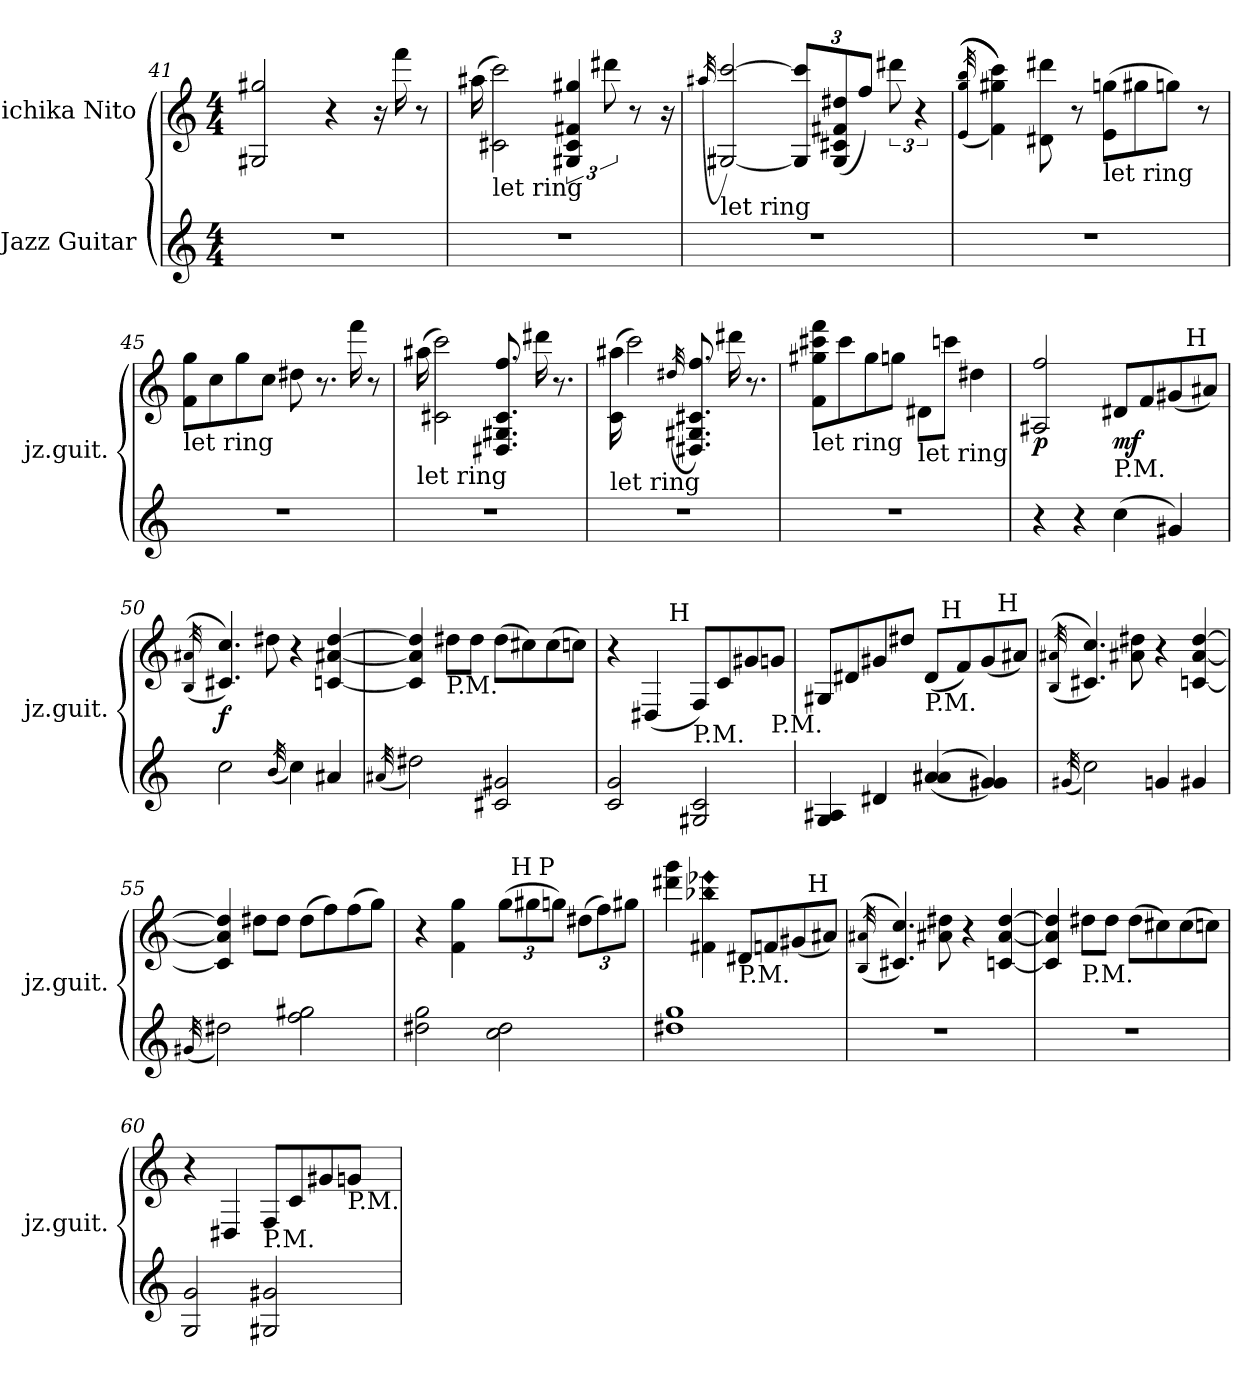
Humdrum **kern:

**kern	**kern	**dynam
*part2	*part1	*part1
*staff2	*staff1	*staff1
*I"Jazz Guitar	*I"ichika Nito	*
*I'jz.guit.	*	*
*clefG2	*clefG2	*
*	*ITrd7c12	*
*k[]	*k[]	*
*C:	*C:	*
*M4/4	*M4/4	*
=41	=41	=41
1r	2GG#X/ 2g#X/	.
.	4r	.
.	16r	.
.	16ff\	.
.	8r	.
!!LO:LB:g=z
=42	=42	=42
1r	(16a#X\	.
!	!LO:TX:b:t=let ring	!
.	2C#X\ 2cc\)	.
.	6GG#X/ 6C#/ 6F#X/ 6g#X/	.
.	12dd#X\	.
.	8r	.
.	16r	.
=43	=43	=43
.	(32qa#X/	.
!	!LO:TX:b:t=let ring	!
1r	[2GG#X/ [2cc/)	.
*	*Xbrackettup	*
.	12GG#/] 12cc/]L	.
.	(12GG#/ 12C#X/ 12F#X/ 12d#X/	.
.	12f/J)	.
*	*brackettup	*
.	12dd#X\	.
.	6r	.
=44	=44	=44
.	(((32qE/ 32qg/ 32qb/	.
1r	4F\ 4g#X\ 4cc\)))	.
.	8D#X\ 8dd#X\	.
.	8r	.
!	!LO:TX:b:t=let ring	!
.	(8E\ 8gn\L	.
.	8g#X\	.
.	8gn\J)	.
.	8r	.
!!LO:LB:g=z
=45	=45	=45
!	!LO:TX:b:t=let ring	!
1r	8F\ 8g\L	.
.	8c\	.
.	8g\	.
.	8c\J	.
.	8d#X\	.
.	8.r	.
.	16ff\	.
.	8r	.
=46	=46	=46
!	!LO:TX:b:t=let ring	!
1r	(16a#X\	.
.	2C#X\ 2cc\)	.
.	8.DD#X/ 8.GG#X/ 8.C#/ 8.f/	.
.	16dd#X\	.
.	8.r	.
=47	=47	=47
!	!LO:TX:b:t=let ring	!
1r	(16C\ 16a#X\	.
.	2cc\)	.
.	(32qd#X/	.
.	8.DD#X/ 8.GG#X/ 8.C#X/ 8.f/)	.
.	16dd#X\	.
.	8.r	.
=48	=48	=48
!	!LO:TX:b:t=let ring	!
1r	8F\ 8g#X\ 8cc#X\ 8ff\L	.
.	8cc#\	.
.	8g#\	.
.	8gn\J	.
!	!LO:TX:b:t=let ring	!
.	8D#X\L	.
.	8ccn\J	.
.	4d#X\	.
!!LO:LB:g=z
=49	=49	=49
!	!LO:TX:a:B:t=No Surprises	!
!	!	!LO:DY:b
*	*^	*
4r	2AA#X/ 2f/	2ryy	p
4r	.	.	.
!	!LO:TX:b:t=P.M.	!	!
!	!	!	!LO:DY:b
(4cc\	8D#X/L	4ryy	mf
.	8F/	.	.
4g#X/)	(8G#X/	16ryy	.
!	!	!LO:TX:a:t=H	!
.	.	8.ryy	.
.	8A#X/J)	.	.
*	*v	*v	*
=50	=50	=50
.	((32qBB/ 32qA#X/	.
!	!	!LO:DY:b
2cc\	4.C#X/ 4.c/))	f
.	8d#X\	.
(32qb/	.	.
4cc\)	4r	.
4a#X/	[4Cn/ [4A#/ [4d#/	.
=51	=51	=51
(32qa#X/	.	.
2dd#X\)	4C/] 4A#/] 4d#/]	.
!	!LO:TX:b:t=P.M.	!
.	8d#X\L	.
.	8d#\J	.
2c#X/ 2g#X/	(8d#\L	.
.	8c#X\)	.
.	(8c#\	.
.	8cn\J)	.
=52	=52	=52
*	*^	*
2c/ 2g/	4r	4.ryy	.
.	(4DD#X/	.	.
!	!	!LO:TX:a:t=H	!
.	.	2ryy	.
!	!LO:TX:b:t=P.M.	!	!
2G#X/ 2c/	8FF/L)	.	.
.	8C/	.	.
.	8G#X/	.	.
!	!LO:TX:b:t=P.M.	!	!
.	8Gn/J	8ryy	.
!!LO:PB:g=z
=53	=53	=53	=53
*	*	*^	*
4G/ 4A#X/	8GG#X/L	2ryy	2ryy	.
.	8D#X/	.	.	.
4d#X/	8G#X/	.	.	.
.	8d#X/J	.	.	.
!	!LO:TX:b:t=P.M.	!	!	!
((4a#X/ 4a#/	(8D#/L	16ryy	4ryy	.
!	!	!LO:TX:a:t=H	!	!
.	.	4..ryy	.	.
.	8F/)	.	.	.
4g#X/ 4g#/))	(8G#/	.	16ryy	.
!	!	!	!LO:TX:a:t=H	!
.	.	.	8.ryy	.
.	8A#X/J)	.	.	.
*	*v	*v	*v	*
=54	=54	=54
(32qg#X/	((32qBB/ 32qA#X/	.
2cc\)	4.C#X/ 4.c/))	.
.	8A#\ 8d#X\	.
4gn/	4r	.
4g#X/	[4Cn/ [4A#/ [4d#/	.
=55	=55	=55
(32qg#X/	.	.
2dd#X\)	4C/] 4A#/] 4d#/]	.
.	8d#X\L	.
.	8d#\J	.
2ff\ 2gg#X\	(8d#\L	.
.	8f\)	.
.	(8f\	.
.	8g\J)	.
!!LO:LB:g=z
=56	=56	=56
*	*^	*
*	*	*^	*
2dd#X\ 2gg\	4r	3ryy	2ryy	.
.	4F\ 4g\	.	.	.
.	.	6ryy	.	.
*	*Xbrackettup	*	*	*
2cc\ 2dd#\	(12g\L	24ryy	8ryy	.
!	!	!LO:TX:a:t=H	!	!
.	.	3ryy	.	.
.	12g#X\	.	.	.
!	!	!	!LO:TX:a:t=P	!
.	.	.	4.ryy	.
.	12gn\J)	.	.	.
.	(12d#X\L	.	.	.
.	12f\)	.	.	.
.	.	12.ryy	.	.
.	12g#X\J	.	.	.
*	*	*v	*v	*
=57	=57	=57	=57
1dd#X 1gg	4dd#X\ 4gg\	2ryy	.
!	!LO:N:n=2:head=diamond	!	!
!	!LO:N:n=3:head=diamond	!	!
.	4F#X\ 4b-X\ 4ee-X\	.	.
!	!LO:TX:b:t=P.M.	!	!
.	8D#X/L	4ryy	.
.	8Fn/	.	.
.	(8G#X/	16ryy	.
!	!	!LO:TX:a:t=H	!
.	.	8.ryy	.
.	8A#X/J)	.	.
*	*v	*v	*
=58	=58	=58
.	((32qBB/ 32qA#X/	.
1r	4.C#X/ 4.c/))	.
.	8A#\ 8d#X\	.
.	4r	.
.	[4Cn/ [4A#/ [4d#/	.
!!LO:LB:g=z
=59	=59	=59
1r	4C/] 4A#/] 4d#/]	.
!	!LO:TX:b:t=P.M.	!
.	8d#X\L	.
.	8d#\J	.
.	(8d#\L	.
.	8c#X\)	.
.	(8c#\	.
.	8cn\J)	.
=60	=60	=60
2G/ 2g/	4r	.
.	4DD#X/	.
!	!LO:TX:b:t=P.M.	!
2G#X/ 2g#X/	8FF/L	.
.	8C/	.
.	8G#X/	.
!	!LO:TX:b:t=P.M.	!
.	8Gn/J	.
=	=	=
*-	*-	*-
